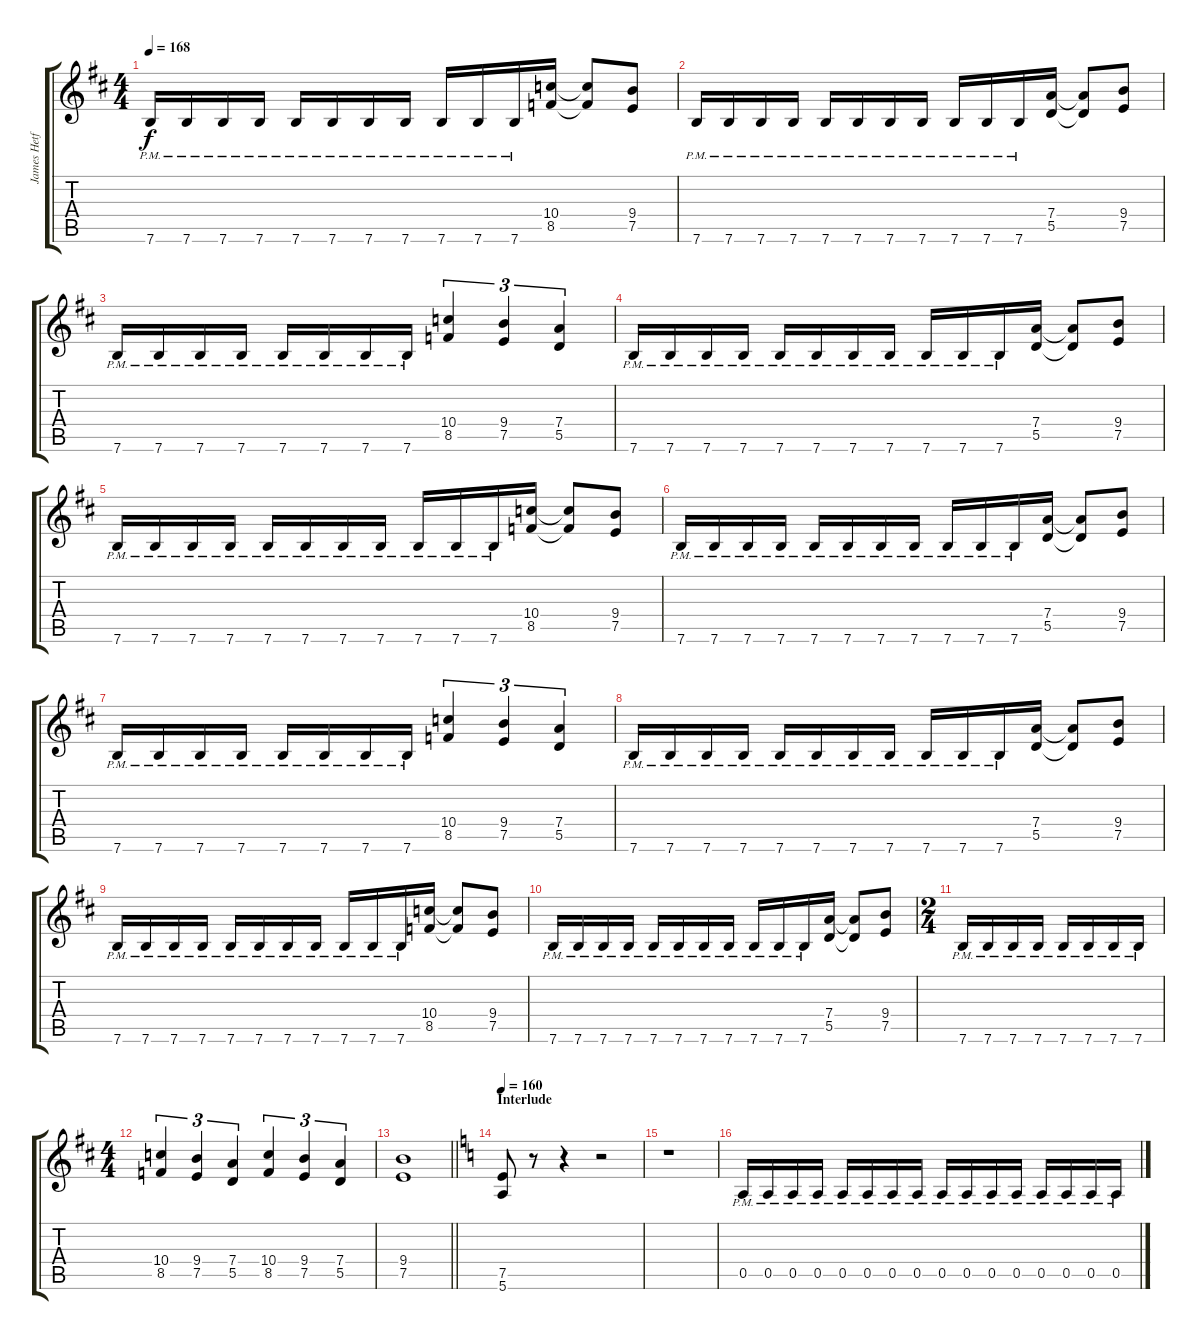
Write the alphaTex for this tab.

\track ("James Hetfield" "James Hetf") {instrument distortionguitar}
\staff {score tabs}
\tuning (E4 B3 G3 D3 A2 E2) {hide}
\ts (4 4)
\tempo 168
\clef g2
\ks bminor
7.6{pm}.16{dy f} 7.6{pm}.16 7.6{pm}.16 7.6{pm}.16 7.6{pm}.16 7.6{pm}.16 7.6{pm}.16 7.6{pm}.16 7.6{pm}.16 7.6{pm}.16 7.6{pm}.16 (10.4 8.5).16 (10.4{t} 8.5{t}).8 (9.4 7.5).8 |
7.6{pm}.16 7.6{pm}.16 7.6{pm}.16 7.6{pm}.16 7.6{pm}.16 7.6{pm}.16 7.6{pm}.16 7.6{pm}.16 7.6{pm}.16 7.6{pm}.16 7.6{pm}.16 (7.4 5.5).16 (7.4{t} 5.5{t}).8 (9.4 7.5).8 |
7.6{pm}.16 7.6{pm}.16 7.6{pm}.16 7.6{pm}.16 7.6{pm}.16 7.6{pm}.16 7.6{pm}.16 7.6{pm}.16 (10.4 8.5).4{tu (3 2)} (9.4 7.5).4{tu (3 2)} (7.4 5.5).4{tu (3 2)} |
7.6{pm}.16 7.6{pm}.16 7.6{pm}.16 7.6{pm}.16 7.6{pm}.16 7.6{pm}.16 7.6{pm}.16 7.6{pm}.16 7.6{pm}.16 7.6{pm}.16 7.6{pm}.16 (7.4 5.5).16 (7.4{t} 5.5{t}).8 (9.4 7.5).8 |
7.6{pm}.16 7.6{pm}.16 7.6{pm}.16 7.6{pm}.16 7.6{pm}.16 7.6{pm}.16 7.6{pm}.16 7.6{pm}.16 7.6{pm}.16 7.6{pm}.16 7.6{pm}.16 (10.4 8.5).16 (10.4{t} 8.5{t}).8 (9.4 7.5).8 |
7.6{pm}.16 7.6{pm}.16 7.6{pm}.16 7.6{pm}.16 7.6{pm}.16 7.6{pm}.16 7.6{pm}.16 7.6{pm}.16 7.6{pm}.16 7.6{pm}.16 7.6{pm}.16 (7.4 5.5).16 (7.4{t} 5.5{t}).8 (9.4 7.5).8 |
7.6{pm}.16 7.6{pm}.16 7.6{pm}.16 7.6{pm}.16 7.6{pm}.16 7.6{pm}.16 7.6{pm}.16 7.6{pm}.16 (10.4 8.5).4{tu (3 2)} (9.4 7.5).4{tu (3 2)} (7.4 5.5).4{tu (3 2)} |
7.6{pm}.16 7.6{pm}.16 7.6{pm}.16 7.6{pm}.16 7.6{pm}.16 7.6{pm}.16 7.6{pm}.16 7.6{pm}.16 7.6{pm}.16 7.6{pm}.16 7.6{pm}.16 (7.4 5.5).16 (7.4{t} 5.5{t}).8 (9.4 7.5).8 |
7.6{pm}.16 7.6{pm}.16 7.6{pm}.16 7.6{pm}.16 7.6{pm}.16 7.6{pm}.16 7.6{pm}.16 7.6{pm}.16 7.6{pm}.16 7.6{pm}.16 7.6{pm}.16 (10.4 8.5).16 (10.4{t} 8.5{t}).8 (9.4 7.5).8 |
7.6{pm}.16 7.6{pm}.16 7.6{pm}.16 7.6{pm}.16 7.6{pm}.16 7.6{pm}.16 7.6{pm}.16 7.6{pm}.16 7.6{pm}.16 7.6{pm}.16 7.6{pm}.16 (7.4 5.5).16 (7.4{t} 5.5{t}).8 (9.4 7.5).8 |
\ts (2 4)
7.6{pm}.16 7.6{pm}.16 7.6{pm}.16 7.6{pm}.16 7.6{pm}.16 7.6{pm}.16 7.6{pm}.16 7.6{pm}.16 |
\ts (4 4)
(10.4 8.5).4{tu (3 2)} (9.4 7.5).4{tu (3 2)} (7.4 5.5).4{tu (3 2)} (10.4 8.5).4{tu (3 2)} (9.4 7.5).4{tu (3 2)} (7.4 5.5).4{tu (3 2)} |
\barLineRight lightlight
(9.4 7.5).1 |
\section ("" "Interlude")
\tempo 160
\ks aminor
(7.5 5.6).8 r.8 r.4 r.2 |
r.1 |
0.5{pm}.16 0.5{pm}.16 0.5{pm}.16 0.5{pm}.16 0.5{pm}.16 0.5{pm}.16 0.5{pm}.16 0.5{pm}.16 0.5{pm}.16 0.5{pm}.16 0.5{pm}.16 0.5{pm}.16 0.5{pm}.16 0.5{pm}.16 0.5{pm}.16 0.5{pm}.16
